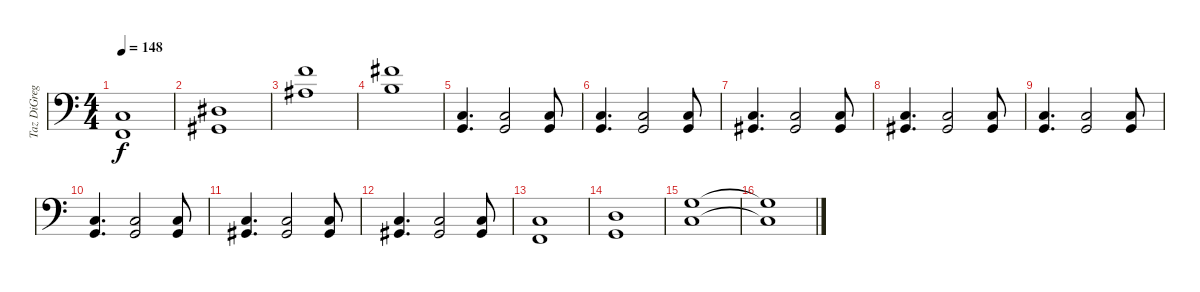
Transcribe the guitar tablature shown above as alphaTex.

\track ("Taz DiGregorio keyboards Lh" "Taz DiGreg") {instrument acousticgrandpiano}
\staff {score}
\tuning (G2 D2 A1 E1) {hide}
\ts (4 4)
\tempo 148
\clef f4
\ks c
(3.2 15.3).1{dy f} |
(1.1 13.2).1 |
(15.1 27.2).1 |
(16.1 28.2).1 |
(5.1 5.2).4{d volume 7} (5.1 5.2).2 (5.1 5.2).8 |
(5.1 5.2).4{d} (5.1 5.2).2 (5.1 5.2).8 |
(5.1 6.2).4{d} (5.1 6.2).2 (5.1 6.2).8 |
(5.1 6.2).4{d} (5.1 6.2).2 (5.1 6.2).8 |
(5.1 5.2).4{d} (5.1 5.2).2 (5.1 5.2).8 |
(5.1 5.2).4{d} (5.1 5.2).2 (5.1 5.2).8 |
(5.1 6.2).4{d} (5.1 6.2).2 (5.1 6.2).8 |
(5.1 6.2).4{d} (5.1 6.2).2 (5.1 6.2).8 |
(3.2 15.3).1{volume 9 instrument electricpiano1} |
(0.1 12.2).1 |
(5.1 17.2).1 |
(5.1{t} 17.2{t}).1
